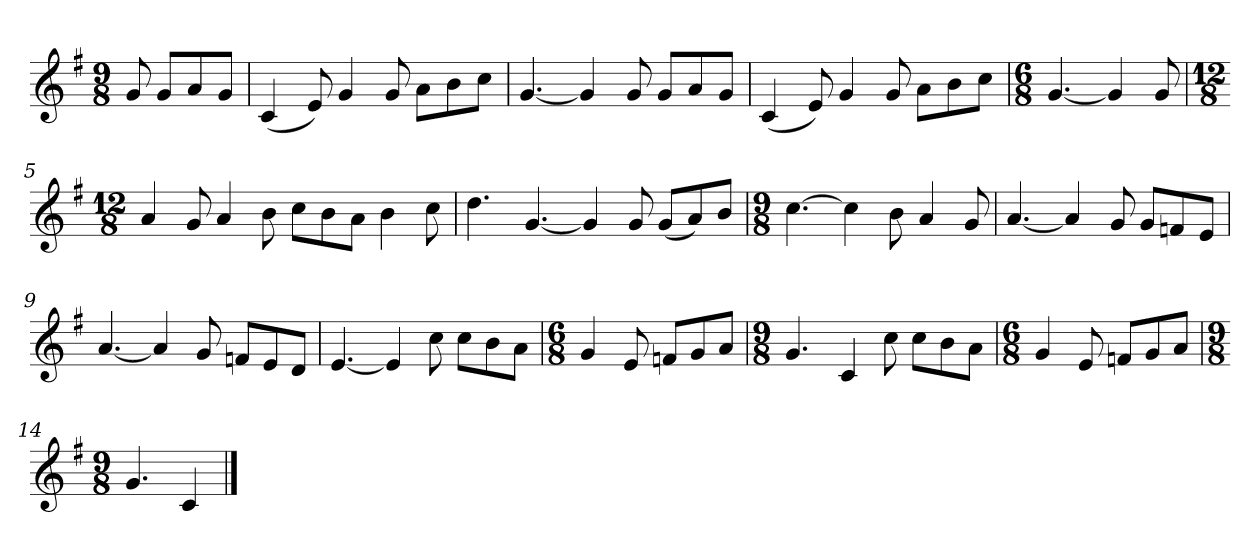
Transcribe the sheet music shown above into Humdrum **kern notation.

**kern
*part1
*staff1
*k[f#]
*M9/8
*MM120
=
8g
8gL
8a
8gJ
=1
(4c
8e)
4g
8g
8aL
8b
8ccJ
=2
[4.g
4g]
8g
8gL
8a
8gJ
=3
(4c
8e)
4g
8g
8aL
8b
8ccJ
=4
*M6/8
[4.g
4g]
8g
=5
*M12/8
4a
8g
4a
8b
8ccL
8b
8aJ
4b
8cc
=6
4.dd
[4.g
4g]
8g
(8gL
8a)
8bJ
=7
*M9/8
[4.cc
4cc]
8b
4a
8g
=8
[4.a
4a]
8g
8gL
8fn
8eJ
=9
[4.a
4a]
8g
8fnL
8e
8dJ
=10
[4.e
4e]
8cc
8ccL
8b
8aJ
=11
*M6/8
4g
8e
8fnL
8g
8aJ
=12
*M9/8
4.g
4c
8cc
8ccL
8b
8aJ
=13
*M6/8
4g
8e
8fnL
8g
8aJ
=14
*M9/8
4.g
4c
==
*-
